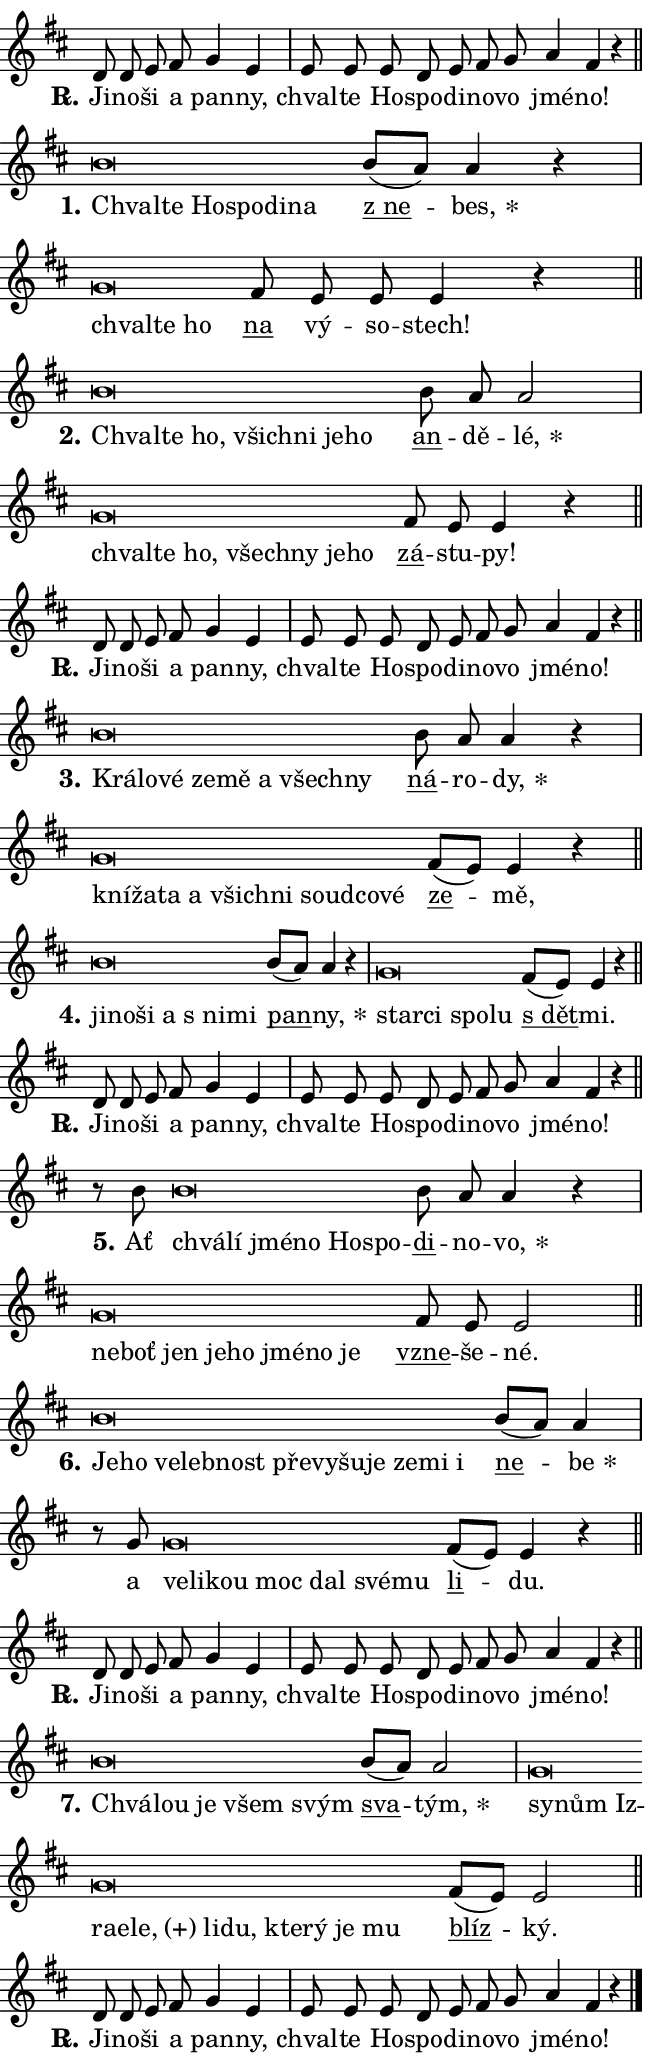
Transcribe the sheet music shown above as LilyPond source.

\version "2.24.0"
\header { tagline = "" }
\paper {
  indent = 0\cm
  top-margin = 0\cm
  right-margin = 0.13\cm % to fit lyric hyphens
  bottom-margin = 0\cm
  left-margin = 0\cm
  paper-width = 11\cm
  page-breaking = #ly:one-page-breaking
  system-system-spacing.basic-distance = #11
  score-system-spacing.basic-distance = #11
  ragged-last = ##f
}


%% Author: Thomas Morley
%% https://lists.gnu.org/archive/html/lilypond-user/2020-05/msg00002.html
#(define (line-position grob)
"Returns position of @var[grob} in current system:
   @code{'start}, if at first time-step
   @code{'end}, if at last time-step
   @code{'middle} otherwise
"
  (let* ((col (ly:item-get-column grob))
         (ln (ly:grob-object col 'left-neighbor))
         (rn (ly:grob-object col 'right-neighbor))
         (col-to-check-left (if (ly:grob? ln) ln col))
         (col-to-check-right (if (ly:grob? rn) rn col))
         (break-dir-left
           (and
             (ly:grob-property col-to-check-left 'non-musical #f)
             (ly:item-break-dir col-to-check-left)))
         (break-dir-right
           (and
             (ly:grob-property col-to-check-right 'non-musical #f)
             (ly:item-break-dir col-to-check-right))))
        (cond ((eqv? 1 break-dir-left) 'start)
              ((eqv? -1 break-dir-right) 'end)
              (else 'middle))))

#(define (tranparent-at-line-position vctor)
  (lambda (grob)
  "Relying on @code{line-position} select the relevant enry from @var{vctor}.
Used to determine transparency,"
    (case (line-position grob)
      ((end) (not (vector-ref vctor 0)))
      ((middle) (not (vector-ref vctor 1)))
      ((start) (not (vector-ref vctor 2))))))

noteHeadBreakVisibility =
#(define-music-function (break-visibility)(vector?)
"Makes @code{NoteHead}s transparent relying on @var{break-visibility}"
#{
  \override NoteHead.transparent =
    #(tranparent-at-line-position break-visibility)
#})

#(define delete-ledgers-for-transparent-note-heads
  (lambda (grob)
    "Reads whether a @code{NoteHead} is transparent.
If so this @code{NoteHead} is removed from @code{'note-heads} from
@var{grob}, which is supposed to be @code{LedgerLineSpanner}.
As a result ledgers are not printed for this @code{NoteHead}"
    (let* ((nhds-array (ly:grob-object grob 'note-heads))
           (nhds-list
             (if (ly:grob-array? nhds-array)
                 (ly:grob-array->list nhds-array)
                 '()))
           ;; Relies on the transparent-property being done before
           ;; Staff.LedgerLineSpanner.after-line-breaking is executed.
           ;; This is fragile ...
           (to-keep
             (remove
               (lambda (nhd)
                 (ly:grob-property nhd 'transparent #f))
               nhds-list)))
      ;; TODO find a better method to iterate over grob-arrays, similiar
      ;; to filter/remove etc for lists
      ;; For now rebuilt from scratch
      (set! (ly:grob-object grob 'note-heads)  '())
      (for-each
        (lambda (nhd)
          (ly:pointer-group-interface::add-grob grob 'note-heads nhd))
        to-keep))))

squashNotes = {
  \override NoteHead.X-extent = #'(-0.2 . 0.2)
  \override NoteHead.Y-extent = #'(-0.75 . 0)
  \override NoteHead.stencil =
    #(lambda (grob)
       (let ((pos (ly:grob-property grob 'staff-position)))
         (begin
           (if (< pos -7) (display "ERROR: Lower brevis then expected\n") (display ""))
           (if (<= pos -6) ly:text-interface::print ly:note-head::print))))
}
unSquashNotes = {
  \revert NoteHead.X-extent
  \revert NoteHead.Y-extent
  \revert NoteHead.stencil
}

hideNotes = \noteHeadBreakVisibility #begin-of-line-visible
unHideNotes = \noteHeadBreakVisibility #all-visible

% work-around for resetting accidentals
% https://lilypond.org/doc/v2.23/Documentation/notation/displaying-rhythms#unmetered-music
cadenzaMeasure = {
  \cadenzaOff
  \partial 1024 s1024
  \cadenzaOn
}

#(define-markup-command (accent layout props text) (markup?)
  "Underline accented syllable"
  (interpret-markup layout props
    #{\markup \override #'(offset . 4.3) \underline { #text }#}))

responsum = \markup \concat {
  "R" \hspace #-1.05 \path #0.1 #'((moveto 0 0.07) (lineto 0.9 0.8)) \hspace #0.05 "."
}

spaceSize = #0.6828661417322834 % exact space size for TeX Gyre Schola

\layout {
  \context {
    \Staff
    \remove "Time_signature_engraver"
    \override LedgerLineSpanner.after-line-breaking = #delete-ledgers-for-transparent-note-heads
  }
  \context {
    \Lyrics {
      \override LyricSpace.minimum-distance = \spaceSize
      \override LyricText.font-name = #"TeX Gyre Schola"
      \override LyricText.font-size = 1
      \override StanzaNumber.font-name = #"TeX Gyre Schola Bold"
      \override StanzaNumber.font-size = 1
    }
  }
  \context {
    \Score 
    \override NoteHead.text =
      #(lambda (grob) 
        (let ((pos (ly:grob-property grob 'staff-position)))
          #{\markup {
            \combine
              \halign #-0.55 \raise #(if (= pos -6) 0 0.5) \override #'(thickness . 2) \draw-line #'(3.2 . 0)
              \musicglyph "noteheads.sM1"
          }#}))
  }
}

% magnetic-lyrics.ily
%
%   written by
%     Jean Abou Samra <jean@abou-samra.fr>
%     Werner Lemberg <wl@gnu.org>
%
%   adapted by
%     Jiri Hon <jiri.hon@gmail.com>
%
% Version 2022-Apr-15

% https://www.mail-archive.com/lilypond-user@gnu.org/msg149350.html

#(define (Left_hyphen_pointer_engraver context)
   "Collect syllable-hyphen-syllable occurrences in lyrics and store
them in properties.  This engraver only looks to the left.  For
example, if the lyrics input is @code{foo -- bar}, it does the
following.

@itemize @bullet
@item
Set the @code{text} property of the @code{LyricHyphen} grob between
@q{foo} and @q{bar} to @code{foo}.

@item
Set the @code{left-hyphen} property of the @code{LyricText} grob with
text @q{foo} to the @code{LyricHyphen} grob between @q{foo} and
@q{bar}.
@end itemize

Use this auxiliary engraver in combination with the
@code{lyric-@/text::@/apply-@/magnetic-@/offset!} hook."
   (let ((hyphen #f)
         (text #f))
     (make-engraver
      (acknowledgers
       ((lyric-syllable-interface engraver grob source-engraver)
        (set! text grob)))
      (end-acknowledgers
       ((lyric-hyphen-interface engraver grob source-engraver)
        ;(when (not (grob::has-interface grob 'lyric-space-interface))
          (set! hyphen grob)));)
      ((stop-translation-timestep engraver)
       (when (and text hyphen)
         (ly:grob-set-object! text 'left-hyphen hyphen))
       (set! text #f)
       (set! hyphen #f)))))

#(define (lyric-text::apply-magnetic-offset! grob)
   "If the space between two syllables is less than the value in
property @code{LyricText@/.details@/.squash-threshold}, move the right
syllable to the left so that it gets concatenated with the left
syllable.

Use this function as a hook for
@code{LyricText@/.after-@/line-@/breaking} if the
@code{Left_@/hyphen_@/pointer_@/engraver} is active."
   (let ((hyphen (ly:grob-object grob 'left-hyphen #f)))
     (when hyphen
       (let ((left-text (ly:spanner-bound hyphen LEFT)))
         (when (grob::has-interface left-text 'lyric-syllable-interface)
           (let* ((common (ly:grob-common-refpoint grob left-text X))
                  (this-x-ext (ly:grob-extent grob common X))
                  (left-x-ext
                   (begin
                     ;; Trigger magnetism for left-text.
                     (ly:grob-property left-text 'after-line-breaking)
                     (ly:grob-extent left-text common X)))
                  ;; `delta` is the gap width between two syllables.
                  (delta (- (interval-start this-x-ext)
                            (interval-end left-x-ext)))
                  (details (ly:grob-property grob 'details))
                  (threshold (assoc-get 'squash-threshold details 0.2)))
             (when (< delta threshold)
               (let* (;; We have to manipulate the input text so that
                      ;; ligatures crossing syllable boundaries are not
                      ;; disabled.  For languages based on the Latin
                      ;; script this is essentially a beautification.
                      ;; However, for non-Western scripts it can be a
                      ;; necessity.
                      (lt (ly:grob-property left-text 'text))
                      (rt (ly:grob-property grob 'text))
                      (is-space (grob::has-interface hyphen 'lyric-space-interface))
                      (space (if is-space " " ""))
                      (extra-delta (if is-space spaceSize 0))
                      ;; Append new syllable.
                      (ltrt-space (if (and (string? lt) (string? rt))
                                (string-append lt space rt)
                                (make-concat-markup (list lt space rt))))
                      ;; Right-align `ltrt` to the right side.
                      (ltrt-space-markup (grob-interpret-markup
                               grob
                               (make-translate-markup
                                (cons (interval-length this-x-ext) 0)
                                (make-right-align-markup ltrt-space)))))
                 (begin
                   ;; Don't print `left-text`.
                   (ly:grob-set-property! left-text 'stencil #f)
                   ;; Set text and stencil (which holds all collected
                   ;; syllables so far) and shift it to the left.
                   (ly:grob-set-property! grob 'text ltrt-space)
                   (ly:grob-set-property! grob 'stencil ltrt-space-markup)
                   (ly:grob-translate-axis! grob (- (- delta extra-delta)) X))))))))))


#(define (lyric-hyphen::displace-bounds-first grob)
   ;; Make very sure this callback isn't triggered too early.
   (let ((left (ly:spanner-bound grob LEFT))
         (right (ly:spanner-bound grob RIGHT)))
     (ly:grob-property left 'after-line-breaking)
     (ly:grob-property right 'after-line-breaking)
     (ly:lyric-hyphen::print grob)))

squashThreshold = #0.4

\layout {
  \context {
    \Lyrics
    \consists #Left_hyphen_pointer_engraver
    \override LyricText.after-line-breaking =
      #lyric-text::apply-magnetic-offset!
    \override LyricHyphen.stencil = #lyric-hyphen::displace-bounds-first
    \override LyricText.details.squash-threshold = \squashThreshold
    \override LyricHyphen.minimum-distance = 0
    \override LyricHyphen.minimum-length = \squashThreshold
  }
}

squashText = \override LyricText.details.squash-threshold = 9999
unSquashText = \override LyricText.details.squash-threshold = \squashThreshold

leftText = \override LyricText.self-alignment-X = #LEFT
unLeftText = \revert LyricText.self-alignment-X

starOffset = #(lambda (grob) 
                (let ((x_offset (ly:self-alignment-interface::aligned-on-x-parent grob)))
                  (if (= x_offset 0) 0 (+ x_offset 1.2))))

star = #(define-music-function (syllable)(string?)
"Append star separator at the end of a syllable"
#{
  \once \override LyricText.X-offset = #starOffset
  \lyricmode { \markup {
    #syllable
    \override #'((font-name . "TeX Gyre Schola Bold")) \hspace #0.2 \lower #0.65 \larger "*"
  } }
#})

starAccent = #(define-music-function (syllable)(string?)
"Append star separator at the end of a syllable and make accent"
#{
  \once \override LyricText.X-offset = #starOffset
  \lyricmode { \markup {
    \accent #syllable
    \override #'((font-name . "TeX Gyre Schola Bold")) \hspace #0.2 \lower #0.65 \larger "*"
  } }
#})

breath = #(define-music-function (syllable)(string?)
"Append breathing indicator at the end of a syllable"
#{
  \lyricmode { \markup { #syllable "+" } }
#})

optionalBreath = #(define-music-function (syllable)(string?)
"Append optional breathing indicator at the end of a syllable"
#{
  \lyricmode { \markup { #syllable "(+)" } }
#})


\score {
    <<
        \new Voice = "melody" { \cadenzaOn \key d \major \relative { d'8 d e fis g4 e \cadenzaMeasure \bar "|" e8 e \bar "" e d e \bar "" fis g \bar "" a4 fis r \cadenzaMeasure \bar "||" \break } }
        \new Lyrics \lyricsto "melody" { \lyricmode { \set stanza = \responsum
Ji -- no -- ši a pan -- ny, chval -- te Ho -- spo -- di -- no -- vo jmé -- no! } }
    >>
    \layout {}
}

\score {
    <<
        \new Voice = "melody" { \cadenzaOn \key d \major \relative { \squashNotes b'\breve*1/16 \hideNotes \breve*1/16 \bar "" \breve*1/16 \bar "" \breve*1/16 \bar "" \breve*1/16 \breve*1/16 \bar "" \unHideNotes \unSquashNotes \bar "" b8[( a)] a4 r \cadenzaMeasure \bar "|" \squashNotes g\breve*1/16 \hideNotes \breve*1/16 \breve*1/16 \bar "" \unHideNotes \unSquashNotes \bar "" fis8 e e e4 r \cadenzaMeasure \bar "||" \break } }
        \new Lyrics \lyricsto "melody" { \lyricmode { \set stanza = "1."
\leftText Chval -- \squashText te Ho -- spo -- di -- na \unLeftText \unSquashText \markup \accent "z ne" -- \star bes, \leftText chval -- \squashText te ho \unLeftText \unSquashText \markup \accent na vý -- so -- stech! } }
    >>
    \layout {}
}

\score {
    <<
        \new Voice = "melody" { \cadenzaOn \key d \major \relative { \squashNotes b'\breve*1/16 \hideNotes \breve*1/16 \bar "" \breve*1/16 \bar "" \breve*1/16 \bar "" \breve*1/16 \bar "" \breve*1/16 \breve*1/16 \bar "" \unHideNotes \unSquashNotes \bar "" b8 a a2 \cadenzaMeasure \bar "|" \squashNotes g\breve*1/16 \hideNotes \breve*1/16 \bar "" \breve*1/16 \bar "" \breve*1/16 \bar "" \breve*1/16 \bar "" \breve*1/16 \breve*1/16 \bar "" \unHideNotes \unSquashNotes \bar "" fis8 e e4 r \cadenzaMeasure \bar "||" \break } }
        \new Lyrics \lyricsto "melody" { \lyricmode { \set stanza = "2."
\leftText Chval -- \squashText te ho, všich -- ni je -- ho \unLeftText \unSquashText \markup \accent an -- dě -- \star lé, \leftText chval -- \squashText te ho, všech -- ny je -- ho \unLeftText \unSquashText \markup \accent zá -- stu -- py! } }
    >>
    \layout {}
}

\score {
    <<
        \new Voice = "melody" { \cadenzaOn \key d \major \relative { d'8 d e fis g4 e \cadenzaMeasure \bar "|" e8 e \bar "" e d e \bar "" fis g \bar "" a4 fis r \cadenzaMeasure \bar "||" \break } }
        \new Lyrics \lyricsto "melody" { \lyricmode { \set stanza = \responsum
Ji -- no -- ši a pan -- ny, chval -- te Ho -- spo -- di -- no -- vo jmé -- no! } }
    >>
    \layout {}
}

\score {
    <<
        \new Voice = "melody" { \cadenzaOn \key d \major \relative { \squashNotes b'\breve*1/16 \hideNotes \breve*1/16 \bar "" \breve*1/16 \bar "" \breve*1/16 \bar "" \breve*1/16 \bar "" \breve*1/16 \bar "" \breve*1/16 \breve*1/16 \bar "" \unHideNotes \unSquashNotes \bar "" b8 a a4 r \cadenzaMeasure \bar "|" \squashNotes g\breve*1/16 \hideNotes \breve*1/16 \bar "" \breve*1/16 \bar "" \breve*1/16 \bar "" \breve*1/16 \bar "" \breve*1/16 \bar "" \breve*1/16 \bar "" \breve*1/16 \breve*1/16 \bar "" \unHideNotes \unSquashNotes \bar "" fis8[( e)] e4 r \cadenzaMeasure \bar "||" \break } }
        \new Lyrics \lyricsto "melody" { \lyricmode { \set stanza = "3."
\leftText Krá -- \squashText lo -- vé ze -- mě a všech -- ny \unLeftText \unSquashText \markup \accent ná -- ro -- \star dy, \leftText kní -- \squashText ža -- ta a všich -- ni soud -- co -- vé \unLeftText \unSquashText \markup \accent ze -- mě, } }
    >>
    \layout {}
}

\score {
    <<
        \new Voice = "melody" { \cadenzaOn \key d \major \relative { \squashNotes b'\breve*1/16 \hideNotes \breve*1/16 \bar "" \breve*1/16 \bar "" \breve*1/16 \bar "" \breve*1/16 \breve*1/16 \bar "" \unHideNotes \unSquashNotes \bar "" b8[( a)] a4 r \cadenzaMeasure \bar "|" \squashNotes g\breve*1/16 \hideNotes \breve*1/16 \bar "" \breve*1/16 \breve*1/16 \bar "" \unHideNotes \unSquashNotes \bar "" fis8[( e)] e4 r \cadenzaMeasure \bar "||" \break } }
        \new Lyrics \lyricsto "melody" { \lyricmode { \set stanza = "4."
\leftText ji -- \squashText no -- ši a "s ni" -- mi \unLeftText \unSquashText \markup \accent pan -- \star ny, \leftText star -- \squashText ci spo -- lu \unLeftText \unSquashText \markup \accent "s dět" -- mi. } }
    >>
    \layout {}
}

\score {
    <<
        \new Voice = "melody" { \cadenzaOn \key d \major \relative { d'8 d e fis g4 e \cadenzaMeasure \bar "|" e8 e \bar "" e d e \bar "" fis g \bar "" a4 fis r \cadenzaMeasure \bar "||" \break } }
        \new Lyrics \lyricsto "melody" { \lyricmode { \set stanza = \responsum
Ji -- no -- ši a pan -- ny, chval -- te Ho -- spo -- di -- no -- vo jmé -- no! } }
    >>
    \layout {}
}

\score {
    <<
        \new Voice = "melody" { \cadenzaOn \key d \major \relative { r8 b'8 \squashNotes b\breve*1/16 \hideNotes \breve*1/16 \bar "" \breve*1/16 \bar "" \breve*1/16 \bar "" \breve*1/16 \breve*1/16 \bar "" \unHideNotes \unSquashNotes \bar "" b8 a a4 r \cadenzaMeasure \bar "|" \squashNotes g\breve*1/16 \hideNotes \breve*1/16 \bar "" \breve*1/16 \bar "" \breve*1/16 \bar "" \breve*1/16 \bar "" \breve*1/16 \bar "" \breve*1/16 \breve*1/16 \bar "" \unHideNotes \unSquashNotes \bar "" fis8 e e2 \cadenzaMeasure \bar "||" \break } }
        \new Lyrics \lyricsto "melody" { \lyricmode { \set stanza = "5."
Ať \leftText chvá -- \squashText lí jmé -- no Ho -- spo -- \unLeftText \unSquashText \markup \accent di -- no -- \star vo, \leftText ne -- \squashText boť jen je -- ho jmé -- no je \unLeftText \unSquashText \markup \accent vzne -- še -- né. } }
    >>
    \layout {}
}

\score {
    <<
        \new Voice = "melody" { \cadenzaOn \key d \major \relative { \squashNotes b'\breve*1/16 \hideNotes \breve*1/16 \bar "" \breve*1/16 \bar "" \breve*1/16 \bar "" \breve*1/16 \bar "" \breve*1/16 \bar "" \breve*1/16 \bar "" \breve*1/16 \bar "" \breve*1/16 \bar "" \breve*1/16 \bar "" \breve*1/16 \breve*1/16 \bar "" \unHideNotes \unSquashNotes \bar "" b8[( a)] a4 \cadenzaMeasure \bar "|" r8 g8 \squashNotes g\breve*1/16 \hideNotes \breve*1/16 \bar "" \breve*1/16 \bar "" \breve*1/16 \bar "" \breve*1/16 \bar "" \breve*1/16 \breve*1/16 \bar "" \unHideNotes \unSquashNotes \bar "" fis8[( e)] e4 r \cadenzaMeasure \bar "||" \break } }
        \new Lyrics \lyricsto "melody" { \lyricmode { \set stanza = "6."
\leftText Je -- \squashText ho ve -- leb -- nost pře -- vy -- šu -- je ze -- mi i \unLeftText \unSquashText \markup \accent ne -- \star be a \leftText ve -- \squashText li -- kou moc dal své -- mu \unLeftText \unSquashText \markup \accent li -- du. } }
    >>
    \layout {}
}

\score {
    <<
        \new Voice = "melody" { \cadenzaOn \key d \major \relative { d'8 d e fis g4 e \cadenzaMeasure \bar "|" e8 e \bar "" e d e \bar "" fis g \bar "" a4 fis r \cadenzaMeasure \bar "||" \break } }
        \new Lyrics \lyricsto "melody" { \lyricmode { \set stanza = \responsum
Ji -- no -- ši a pan -- ny, chval -- te Ho -- spo -- di -- no -- vo jmé -- no! } }
    >>
    \layout {}
}

\score {
    <<
        \new Voice = "melody" { \cadenzaOn \key d \major \relative { \squashNotes b'\breve*1/16 \hideNotes \breve*1/16 \bar "" \breve*1/16 \bar "" \breve*1/16 \breve*1/16 \bar "" \unHideNotes \unSquashNotes \bar "" b8[( a)] a2 \cadenzaMeasure \bar "|" \squashNotes g\breve*1/16 \hideNotes \breve*1/16 \bar "" \breve*1/16 \bar "" \breve*1/16 \bar "" \breve*1/16 \bar "" \breve*1/16 \bar "" \breve*1/16 \bar "" \breve*1/16 \bar "" \breve*1/16 \bar "" \breve*1/16 \bar "" \breve*1/16 \breve*1/16 \bar "" \unHideNotes \unSquashNotes \bar "" fis8[( e)] e2 \cadenzaMeasure \bar "||" \break } }
        \new Lyrics \lyricsto "melody" { \lyricmode { \set stanza = "7."
\leftText Chvá -- \squashText lou je všem svým \unLeftText \unSquashText \markup \accent sva -- \star tým, \leftText sy -- \squashText nům Iz -- ra -- e -- \optionalBreath le, li -- du, kte -- rý je mu \unLeftText \unSquashText \markup \accent blíz -- ký. } }
    >>
    \layout {}
}

\score {
    <<
        \new Voice = "melody" { \cadenzaOn \key d \major \relative { d'8 d e fis g4 e \cadenzaMeasure \bar "|" e8 e \bar "" e d e \bar "" fis g \bar "" a4 fis r \cadenzaMeasure \bar "||" \break } \bar "|." }
        \new Lyrics \lyricsto "melody" { \lyricmode { \set stanza = \responsum
Ji -- no -- ši a pan -- ny, chval -- te Ho -- spo -- di -- no -- vo jmé -- no! } }
    >>
    \layout {}
}
